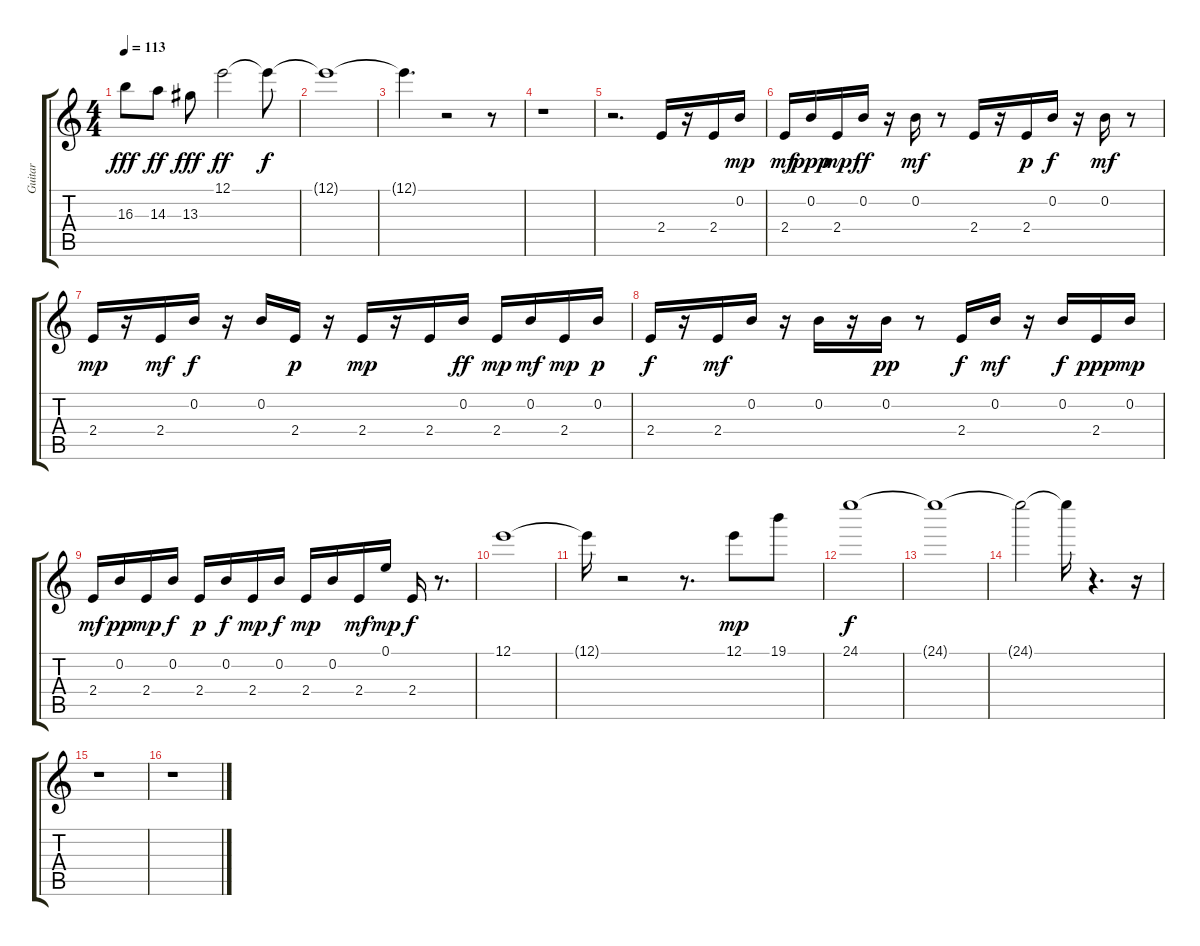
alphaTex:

\track ("Guitar" "Guitar") {instrument overdrivenguitar}
\staff {score tabs}
\tuning (E4 B3 G3 D3 A2 E2) {hide}
\ts (4 4)
\tempo 113
\clef g2
\ks c
16.3.8{dy fff} 14.3.8{dy ff} 13.3.8{dy fff} 12.1.2{dy ff} 12.1{t}.8{dy f} |
12.1{t}.1 |
12.1{t}.4{d} r.2 r.8 |
r.1 |
r.2{d} 2.4.16 r.16 2.4.16 0.2.16{dy mp} |
2.4.16{dy mf} 0.2.16{dy ppp} 2.4.16{dy mp} 0.2.16{dy ff} r.16 0.2.16{dy mf} r.8 2.4.16 r.16 2.4.16{dy p} 0.2.16{dy f} r.16 0.2.16{dy mf} r.8 |
2.4.16{dy mp} r.16 2.4.16{dy mf} 0.2.16{dy f} r.16 0.2.16 2.4.16{dy p} r.16 2.4.16{dy mp} r.16 2.4.16 0.2.16{dy ff} 2.4.16{dy mp} 0.2.16{dy mf} 2.4.16{dy mp} 0.2.16{dy p} |
2.4.16{dy f} r.16 2.4.16{dy mf} 0.2.16 r.16 0.2.16 r.16 0.2.16{dy pp} r.8 2.4.16{dy f} 0.2.16{dy mf} r.16 0.2.16{dy f} 2.4.16{dy ppp} 0.2.16{dy mp} |
2.4.16{dy mf} 0.2.16{dy pp} 2.4.16{dy mp} 0.2.16{dy f} 2.4.16{dy p} 0.2.16{dy f} 2.4.16{dy mp} 0.2.16{dy f} 2.4.16{dy mp} 0.2.16 2.4.16{dy mf} 0.1.16{dy mp} 2.4.16{dy f} r.8{d} |
12.1.1 |
12.1{t}.16 r.2 r.8{d} 12.1.8{dy mp} 19.1.8 |
24.1.1{dy f} |
24.1{t}.1 |
24.1{t}.2 24.1{t}.16 r.4{d} r.16 |
r.1 |
r.1
